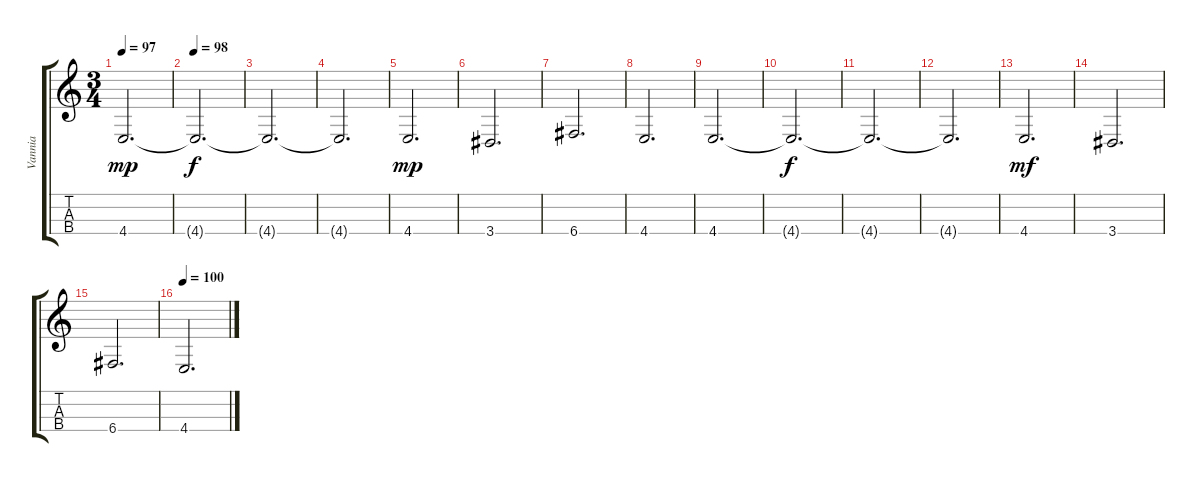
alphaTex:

\track ("Vannia" "Vannia") {instrument viola}
\staff {score tabs}
\tuning (A4 D4 G3 C3) {hide}
\ts (3 4)
\tempo 97
\clef g2
\ks c
4.4.2{d dy mp} |
\tempo 98
4.4{t}.2{d dy f} |
4.4{t}.2{d} |
4.4{t}.2{d volume 3} |
4.4.2{d dy mp volume 7} |
3.4.2{d} |
6.4.2{d} |
4.4.2{d} |
4.4.2{d} |
4.4{t}.2{d dy f} |
4.4{t}.2{d} |
4.4{t}.2{d volume 3} |
4.4.2{d dy mf volume 7} |
3.4.2{d} |
6.4.2{d} |
\tempo 100
4.4.2{d}
